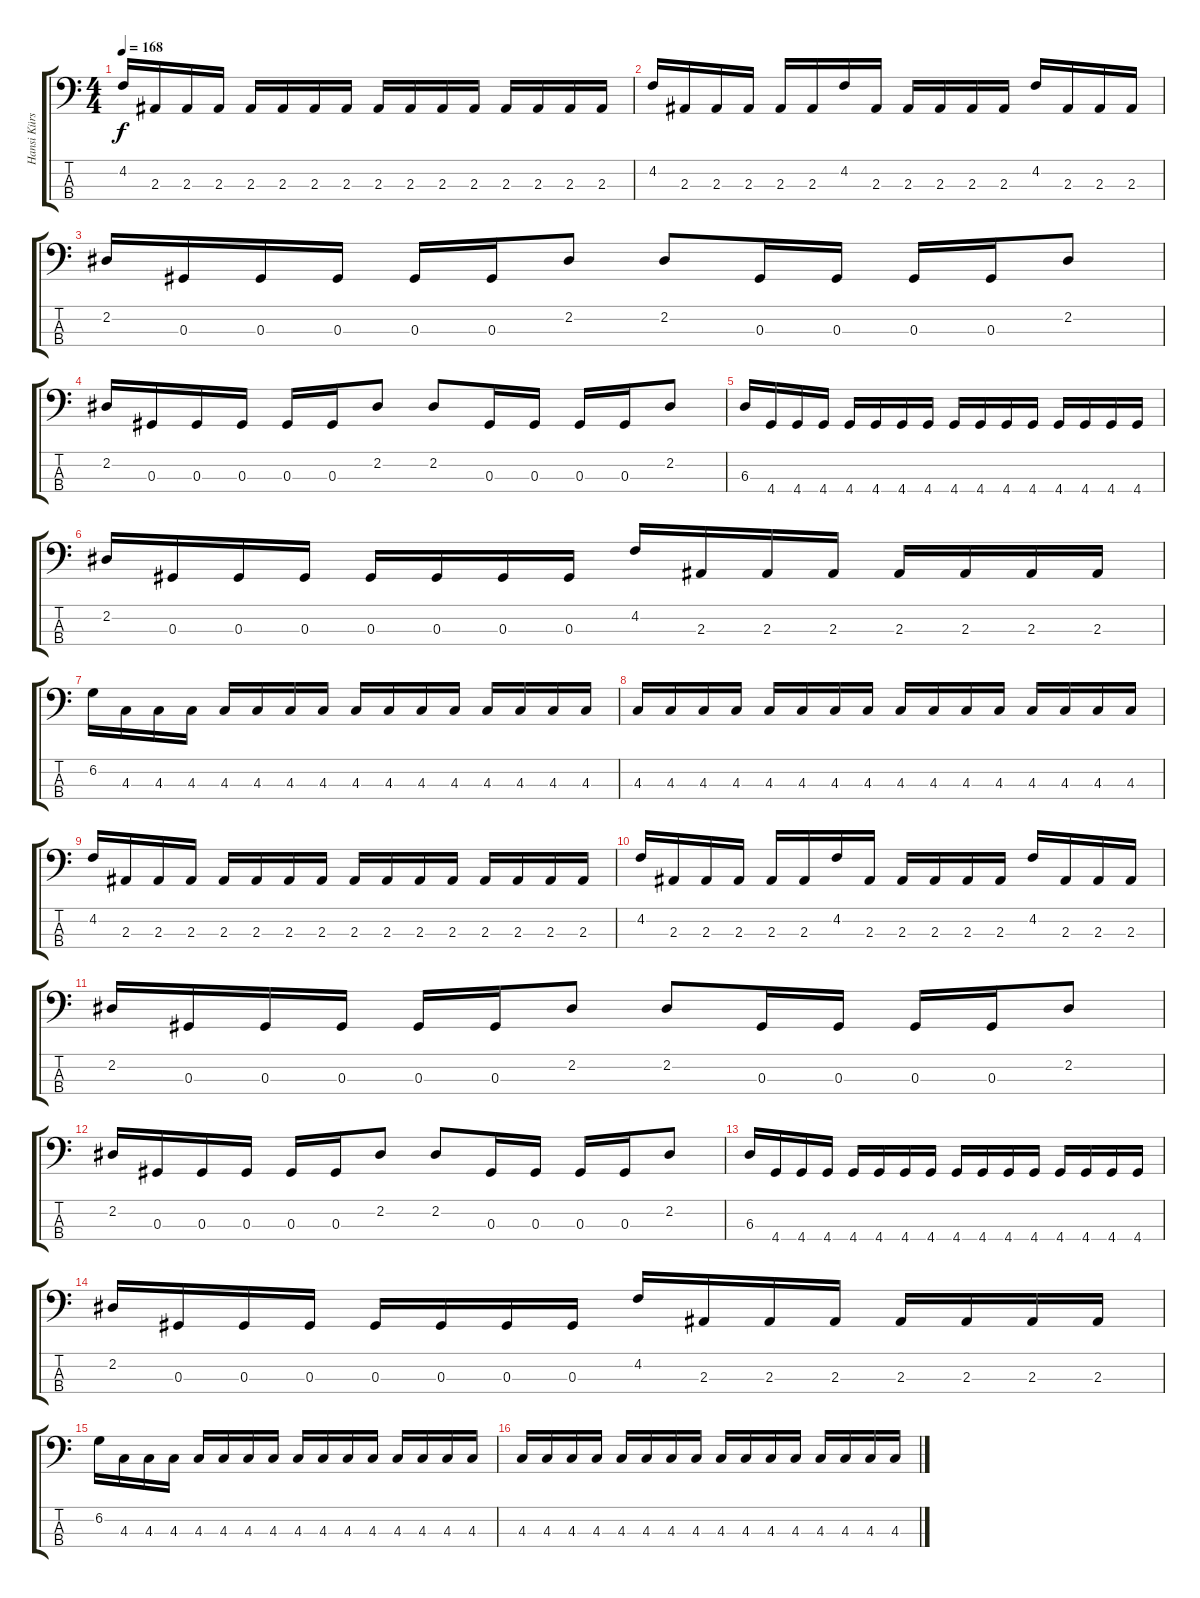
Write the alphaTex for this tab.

\track ("Hansi Kürsch" "Hansi Kürs") {instrument electricbassfinger}
\staff {score tabs}
\tuning (Gb2 Db2 Ab1 Eb1) {hide}
\ts (4 4)
\tempo 168
\clef f4
\ks c
4.2.16{dy f} 2.3.16 2.3.16 2.3.16 2.3.16 2.3.16 2.3.16 2.3.16 2.3.16 2.3.16 2.3.16 2.3.16 2.3.16 2.3.16 2.3.16 2.3.16 |
4.2.16 2.3.16 2.3.16 2.3.16 2.3.16 2.3.16 4.2.16 2.3.16 2.3.16 2.3.16 2.3.16 2.3.16 4.2.16 2.3.16 2.3.16 2.3.16 |
2.2.16 0.3.16 0.3.16 0.3.16 0.3.16 0.3.16 2.2.8 2.2.8 0.3.16 0.3.16 0.3.16 0.3.16 2.2.8 |
2.2.16 0.3.16 0.3.16 0.3.16 0.3.16 0.3.16 2.2.8 2.2.8 0.3.16 0.3.16 0.3.16 0.3.16 2.2.8 |
6.3.16 4.4.16 4.4.16 4.4.16 4.4.16 4.4.16 4.4.16 4.4.16 4.4.16 4.4.16 4.4.16 4.4.16 4.4.16 4.4.16 4.4.16 4.4.16 |
2.2.16 0.3.16 0.3.16 0.3.16 0.3.16 0.3.16 0.3.16 0.3.16 4.2.16 2.3.16 2.3.16 2.3.16 2.3.16 2.3.16 2.3.16 2.3.16 |
6.2.16 4.3.16 4.3.16 4.3.16 4.3.16 4.3.16 4.3.16 4.3.16 4.3.16 4.3.16 4.3.16 4.3.16 4.3.16 4.3.16 4.3.16 4.3.16 |
4.3.16 4.3.16 4.3.16 4.3.16 4.3.16 4.3.16 4.3.16 4.3.16 4.3.16 4.3.16 4.3.16 4.3.16 4.3.16 4.3.16 4.3.16 4.3.16 |
4.2.16 2.3.16 2.3.16 2.3.16 2.3.16 2.3.16 2.3.16 2.3.16 2.3.16 2.3.16 2.3.16 2.3.16 2.3.16 2.3.16 2.3.16 2.3.16 |
4.2.16 2.3.16 2.3.16 2.3.16 2.3.16 2.3.16 4.2.16 2.3.16 2.3.16 2.3.16 2.3.16 2.3.16 4.2.16 2.3.16 2.3.16 2.3.16 |
2.2.16 0.3.16 0.3.16 0.3.16 0.3.16 0.3.16 2.2.8 2.2.8 0.3.16 0.3.16 0.3.16 0.3.16 2.2.8 |
2.2.16 0.3.16 0.3.16 0.3.16 0.3.16 0.3.16 2.2.8 2.2.8 0.3.16 0.3.16 0.3.16 0.3.16 2.2.8 |
6.3.16 4.4.16 4.4.16 4.4.16 4.4.16 4.4.16 4.4.16 4.4.16 4.4.16 4.4.16 4.4.16 4.4.16 4.4.16 4.4.16 4.4.16 4.4.16 |
2.2.16 0.3.16 0.3.16 0.3.16 0.3.16 0.3.16 0.3.16 0.3.16 4.2.16 2.3.16 2.3.16 2.3.16 2.3.16 2.3.16 2.3.16 2.3.16 |
6.2.16 4.3.16 4.3.16 4.3.16 4.3.16 4.3.16 4.3.16 4.3.16 4.3.16 4.3.16 4.3.16 4.3.16 4.3.16 4.3.16 4.3.16 4.3.16 |
4.3.16 4.3.16 4.3.16 4.3.16 4.3.16 4.3.16 4.3.16 4.3.16 4.3.16 4.3.16 4.3.16 4.3.16 4.3.16 4.3.16 4.3.16 4.3.16
